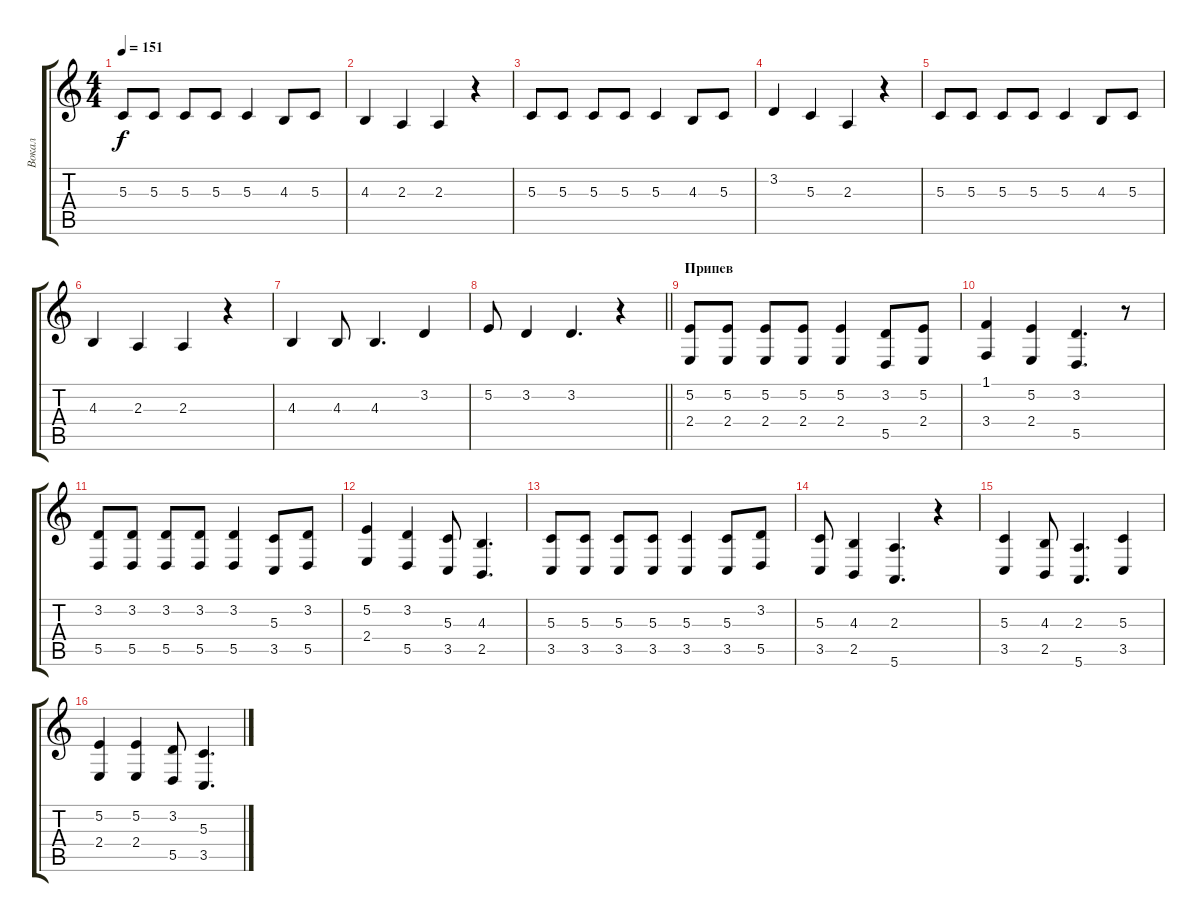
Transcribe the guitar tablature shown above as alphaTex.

\track ("Вокал" "Вокал") {instrument tenorsax}
\staff {score tabs}
\tuning (E4 B3 G3 D3 A2 E2) {hide}
\ts (4 4)
\tempo 151
\clef g2
\ks c
5.3.8{dy f} 5.3.8 5.3.8 5.3.8 5.3.4 4.3.8 5.3.8 |
4.3.4 2.3.4 2.3.4 r.4 |
5.3.8 5.3.8 5.3.8 5.3.8 5.3.4 4.3.8 5.3.8 |
3.2.4 5.3.4 2.3.4 r.4 |
5.3.8 5.3.8 5.3.8 5.3.8 5.3.4 4.3.8 5.3.8 |
4.3.4 2.3.4 2.3.4 r.4 |
4.3.4 4.3.8 4.3.4{d} 3.2.4 |
\barLineRight lightlight
5.2.8 3.2.4 3.2.4{d} r.4 |
\section ("" "Припев")
(5.2 2.4).8 (5.2 2.4).8 (5.2 2.4).8 (5.2 2.4).8 (5.2 2.4).4 (3.2 5.5).8 (5.2 2.4).8 |
(1.1 3.4).4 (5.2 2.4).4 (3.2 5.5).4{d} r.8 |
(3.2 5.5).8 (3.2 5.5).8 (3.2 5.5).8 (3.2 5.5).8 (3.2 5.5).4 (5.3 3.5).8 (3.2 5.5).8 |
(5.2 2.4).4 (3.2 5.5).4 (5.3 3.5).8 (4.3 2.5).4{d} |
(5.3 3.5).8 (5.3 3.5).8 (5.3 3.5).8 (5.3 3.5).8 (5.3 3.5).4 (5.3 3.5).8 (3.2 5.5).8 |
(5.3 3.5).8 (4.3 2.5).4 (2.3 5.6).4{d} r.4 |
(5.3 3.5).4 (4.3 2.5).8 (2.3 5.6).4{d} (5.3 3.5).4 |
(5.2 2.4).4 (5.2 2.4).4 (3.2 5.5).8 (5.3 3.5).4{d}
